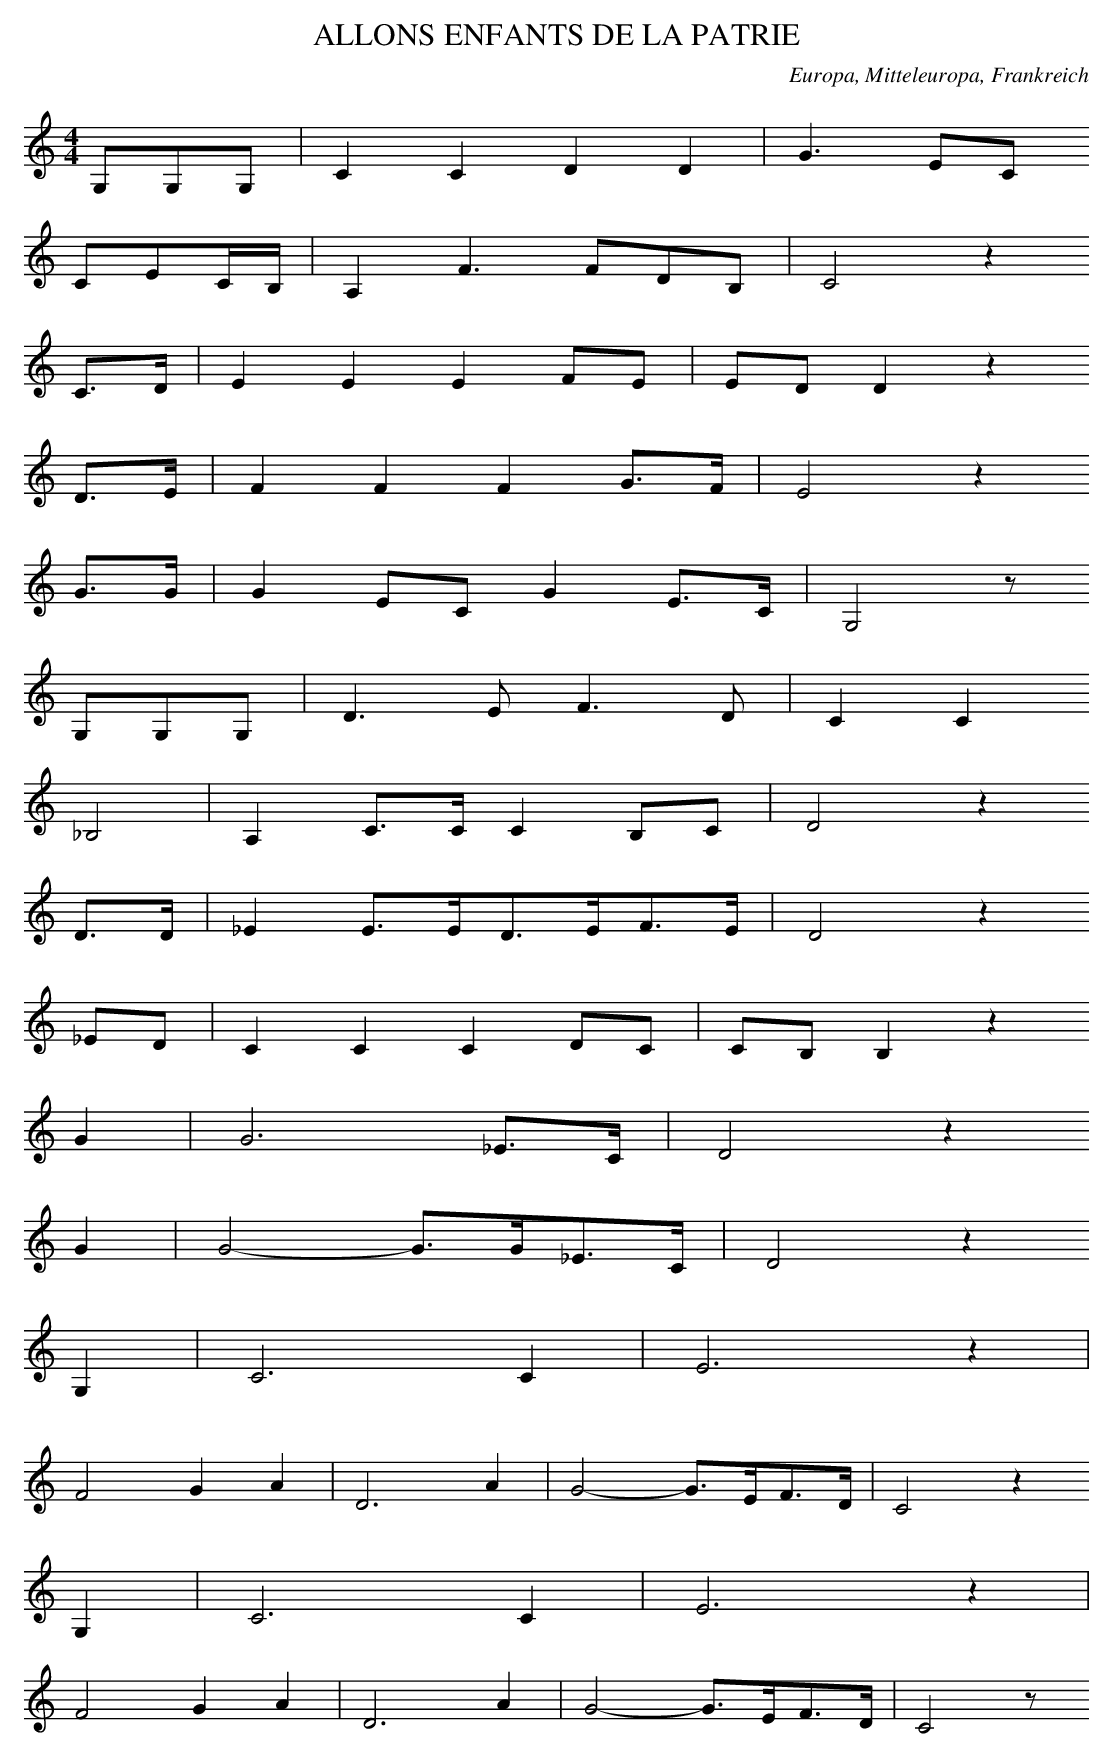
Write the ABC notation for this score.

X:1
T: ALLONS ENFANTS DE LA PATRIE
O: Europa, Mitteleuropa, Frankreich
M: 4/4
L: 1/16
K: C
G,2G,2G,2 | C4C4D4D4 | G6E2C2
C2E2CB, | A,4F6F2D2B,2 | C8z4
C3D | E4E4E4F2E2 | E2D2D4z4
D3E | F4F4F4G3F | E8z4
G3G | G4E2C2G4E3C | G,8z2
G,2G,2G,2 | D6E2F6D2 | C4C4
_B,8 | A,4C3CC4B,2C2 | D8z4
D3D | _E4E3ED3EF3E | D8z4
_E2D2 | C4C4C4D2C2 | C2B,2B,4z4
G4 | G12_E3C | D8z4
G4 | G8-G3G_E3C | D8z4
G,4 | C12C4 | E12z4 |
F8G4A4 | D12A4 | G8-G3EF3D | C8z4
G,4 | C12C4 | E12z4 |
F8G4A4 | D12A4 | G8-G3EF3D | C8z2
